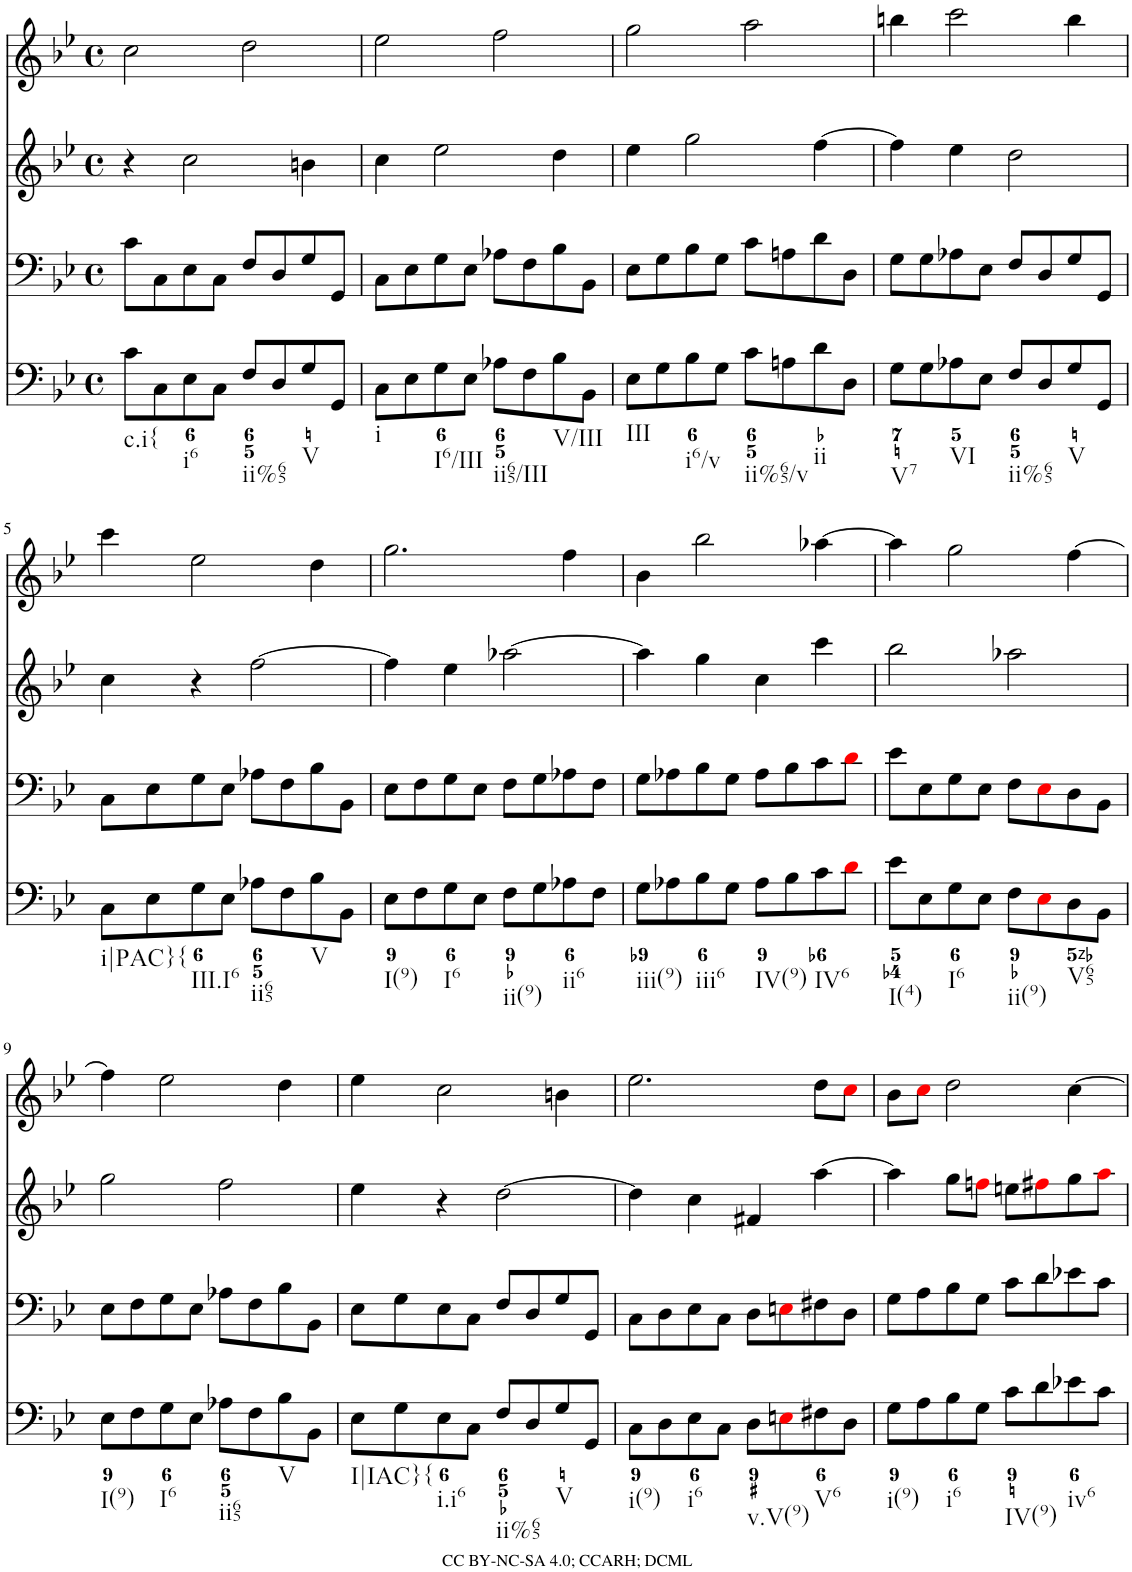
**kern	**kern	**kern	**kern
*part4	*part3	*part2	*part1
*staff4	*staff3	*staff2	*staff1
*I"Piano	*I"Piano	*I"Piano	*I"Piano
*I'Pno	*I'Pno	*I'Pno	*I'Pno
*clefF4	*clefF4	*clefG2	*clefG2
*k[b-e-]	*k[b-e-]	*k[b-e-]	*k[b-e-]
*g:	*g:	*g:	*g:
*M4/4	*M4/4	*M4/4	*M4/4
*met(c)	*met(c)	*met(c)	*met(c)
=1	=1	=1	=1
!LO:TX:b:t=c.i{	!	!	!
8c\L	8c\L	4r	2cc\
8C\	8C\	.	.
!LO:TX:b:t=i6	!	!	!
8E-\	8E-\	2cc\	.
8C\J	8C\J	.	.
!LO:TX:b:t=ii%65	!	!	!
8F/L	8F/L	.	2dd\
8D/	8D/	.	.
!LO:TX:b:t=V	!	!	!
8G/	8G/	4bn\	.
8GG/J	8GG/J	.	.
=2	=2	=2	=2
!LO:TX:b:t=i	!	!	!
8C\L	8C\L	4cc\	2ee-\
8E-\	8E-\	.	.
!LO:TX:b:t=I6/III	!	!	!
8G\	8G\	2ee-\	.
8E-\J	8E-\J	.	.
!LO:TX:b:t=ii65/III	!	!	!
8A-X\L	8A-X\L	.	2ff\
8F\	8F\	.	.
!LO:TX:b:t=V/III	!	!	!
8B-\	8B-\	4dd\	.
8BB-\J	8BB-\J	.	.
=3	=3	=3	=3
!LO:TX:b:t=III	!	!	!
8E-\L	8E-\L	4ee-\	2gg\
8G\	8G\	.	.
!LO:TX:b:t=i6/v	!	!	!
8B-\	8B-\	2gg\	.
8G\J	8G\J	.	.
!LO:TX:b:t=ii%65/v	!	!	!
8c\L	8c\L	.	2aa\
8An\	8An\	.	.
!LO:TX:b:t=ii	!	!	!
8d\	8d\	[4ff\	.
8D\J	8D\J	.	.
=4	=4	=4	=4
!LO:TX:b:t=V7	!	!	!
8G\L	8G\L	4ff\]	4bbn\
8G\	8G\	.	.
!LO:TX:b:t=VI	!	!	!
8A-X\	8A-X\	4ee-\	2ccc\
8E-\J	8E-\J	.	.
!LO:TX:b:t=ii%65	!	!	!
8F/L	8F/L	2dd\	.
8D/	8D/	.	.
!LO:TX:b:t=V	!	!	!
8G/	8G/	.	4bb\
8GG/J	8GG/J	.	.
!!LO:LB:g=z
=5	=5	=5	=5
!LO:TX:b:t=i|PAC}{	!	!	!
8C\L	8C\L	4cc\	4ccc\
8E-\	8E-\	.	.
!LO:TX:b:t=III.I6	!	!	!
8G\	8G\	4r	2ee-\
8E-\J	8E-\J	.	.
!LO:TX:b:t=ii65	!	!	!
8A-X\L	8A-X\L	[2ff\	.
8F\	8F\	.	.
!LO:TX:b:t=V	!	!	!
8B-\	8B-\	.	4dd\
8BB-\J	8BB-\J	.	.
=6	=6	=6	=6
!LO:TX:b:t=I(9)	!	!	!
8E-\L	8E-\L	4ff\]	2.gg\
8F\	8F\	.	.
!LO:TX:b:t=I6	!	!	!
8G\	8G\	4ee-\	.
8E-\J	8E-\J	.	.
!LO:TX:b:t=ii(9)	!	!	!
8F\L	8F\L	[2aa-X\	.
8G\	8G\	.	.
!LO:TX:b:t=ii6	!	!	!
8A-X\	8A-X\	.	4ff\
8F\J	8F\J	.	.
=7	=7	=7	=7
!LO:TX:b:t=iii(9)	!	!	!
8G\L	8G\L	4aa-\]	4b-\
8A-X\	8A-X\	.	.
!LO:TX:b:t=iii6	!	!	!
8B-\	8B-\	4gg\	2bb-\
8G\J	8G\J	.	.
!LO:TX:b:t=IV(9)	!	!	!
8A-\L	8A-\L	4cc\	.
8B-\	8B-\	.	.
!LO:TX:b:t=IV6	!	!	!
8c\	8c\	4ccc\	[4aa-X\
8di\J	8di\J	.	.
=8	=8	=8	=8
!LO:TX:b:t=I(4)	!	!	!
8e-\L	8e-\L	2bb-\	4aa-\]
8E-\	8E-\	.	.
!LO:TX:b:t=I6	!	!	!
8G\	8G\	.	2gg\
8E-\J	8E-\J	.	.
!LO:TX:b:t=ii(9)	!	!	!
8F\L	8F\L	2aa-X\	.
8E-i\	8E-i\	.	.
!LO:TX:b:t=V65	!	!	!
8D\	8D\	.	[4ff\
8BB-\J	8BB-\J	.	.
!!LO:LB:g=z
=9	=9	=9	=9
!LO:TX:b:t=I(9)	!	!	!
8E-\L	8E-\L	2gg\	4ff\]
8F\	8F\	.	.
!LO:TX:b:t=I6	!	!	!
8G\	8G\	.	2ee-\
8E-\J	8E-\J	.	.
!LO:TX:b:t=ii65	!	!	!
8A-X\L	8A-X\L	2ff\	.
8F\	8F\	.	.
!LO:TX:b:t=V	!	!	!
8B-\	8B-\	.	4dd\
8BB-\J	8BB-\J	.	.
=10	=10	=10	=10
!LO:TX:b:t=I|IAC}{	!	!	!
8E-\L	8E-\L	4ee-\	4ee-\
8G\	8G\	.	.
!LO:TX:b:t=i.i6	!	!	!
8E-\	8E-\	4r	2cc\
8C\J	8C\J	.	.
!LO:TX:b:t=ii%65	!	!	!
8F/L	8F/L	[2dd\	.
8D/	8D/	.	.
!LO:TX:b:t=V	!	!	!
8G/	8G/	.	4bn\
8GG/J	8GG/J	.	.
=11	=11	=11	=11
!LO:TX:b:t=i(9)	!	!	!
8C\L	8C\L	4dd\]	2.ee-\
8D\	8D\	.	.
!LO:TX:b:t=i6	!	!	!
8E-\	8E-\	4cc\	.
8C\J	8C\J	.	.
!LO:TX:b:t=v.V(9)	!	!	!
8D\L	8D\L	4f#X/	.
8Eni\	8Eni\	.	.
!LO:TX:b:t=V6	!	!	!
8F#X\	8F#X\	[4aa\	8dd\L
8D\J	8D\J	.	8cci\J
=12	=12	=12	=12
!LO:TX:b:t=i(9)	!	!	!
8G\L	8G\L	4aa\]	8b-\L
8A\	8A\	.	8cci\J
!LO:TX:b:t=i6	!	!	!
8B-\	8B-\	8gg\L	2dd\
8G\J	8G\J	8ffni\J	.
!LO:TX:b:t=IV(9)	!	!	!
8c\L	8c\L	8een\L	.
8d\	8d\	8ff#Xi\	.
!LO:TX:b:t=iv6	!	!	!
8e-X\	8e-X\	8gg\	[4cc\
8c\J	8c\J	8aai\J	.
=	=	=	=
*-	*-	*-	*-
